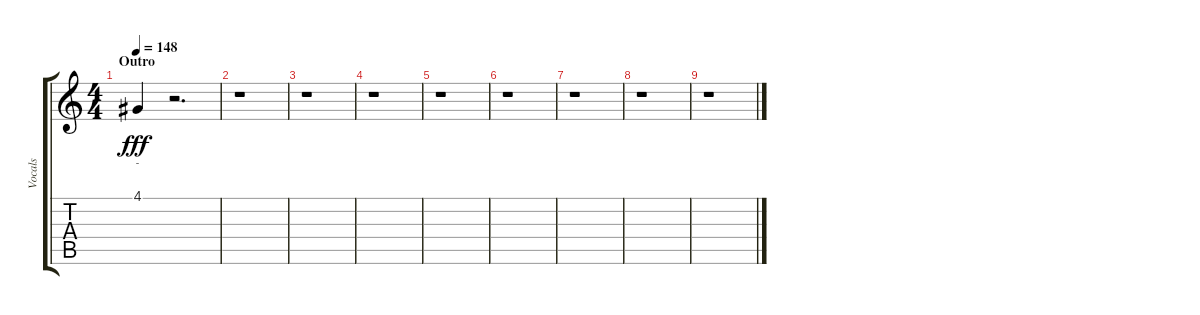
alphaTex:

\track ("Vocals" "Vocals") {instrument musicbox}
\staff {score tabs}
\tuning (E4 B3 G3 D3 A2 E2) {hide}
\ts (4 4)
\section ("" "Outro")
\tempo 148
\clef g2
\ks c
4.1{t}.4{lyrics (0 "-") lyrics (1 "") lyrics (2 "") lyrics (3 "") lyrics (4 "") dy fff} r.2{d} |
r.1 |
r.1 |
r.1 |
r.1 |
r.1 |
r.1 |
r.1 |
r.1
